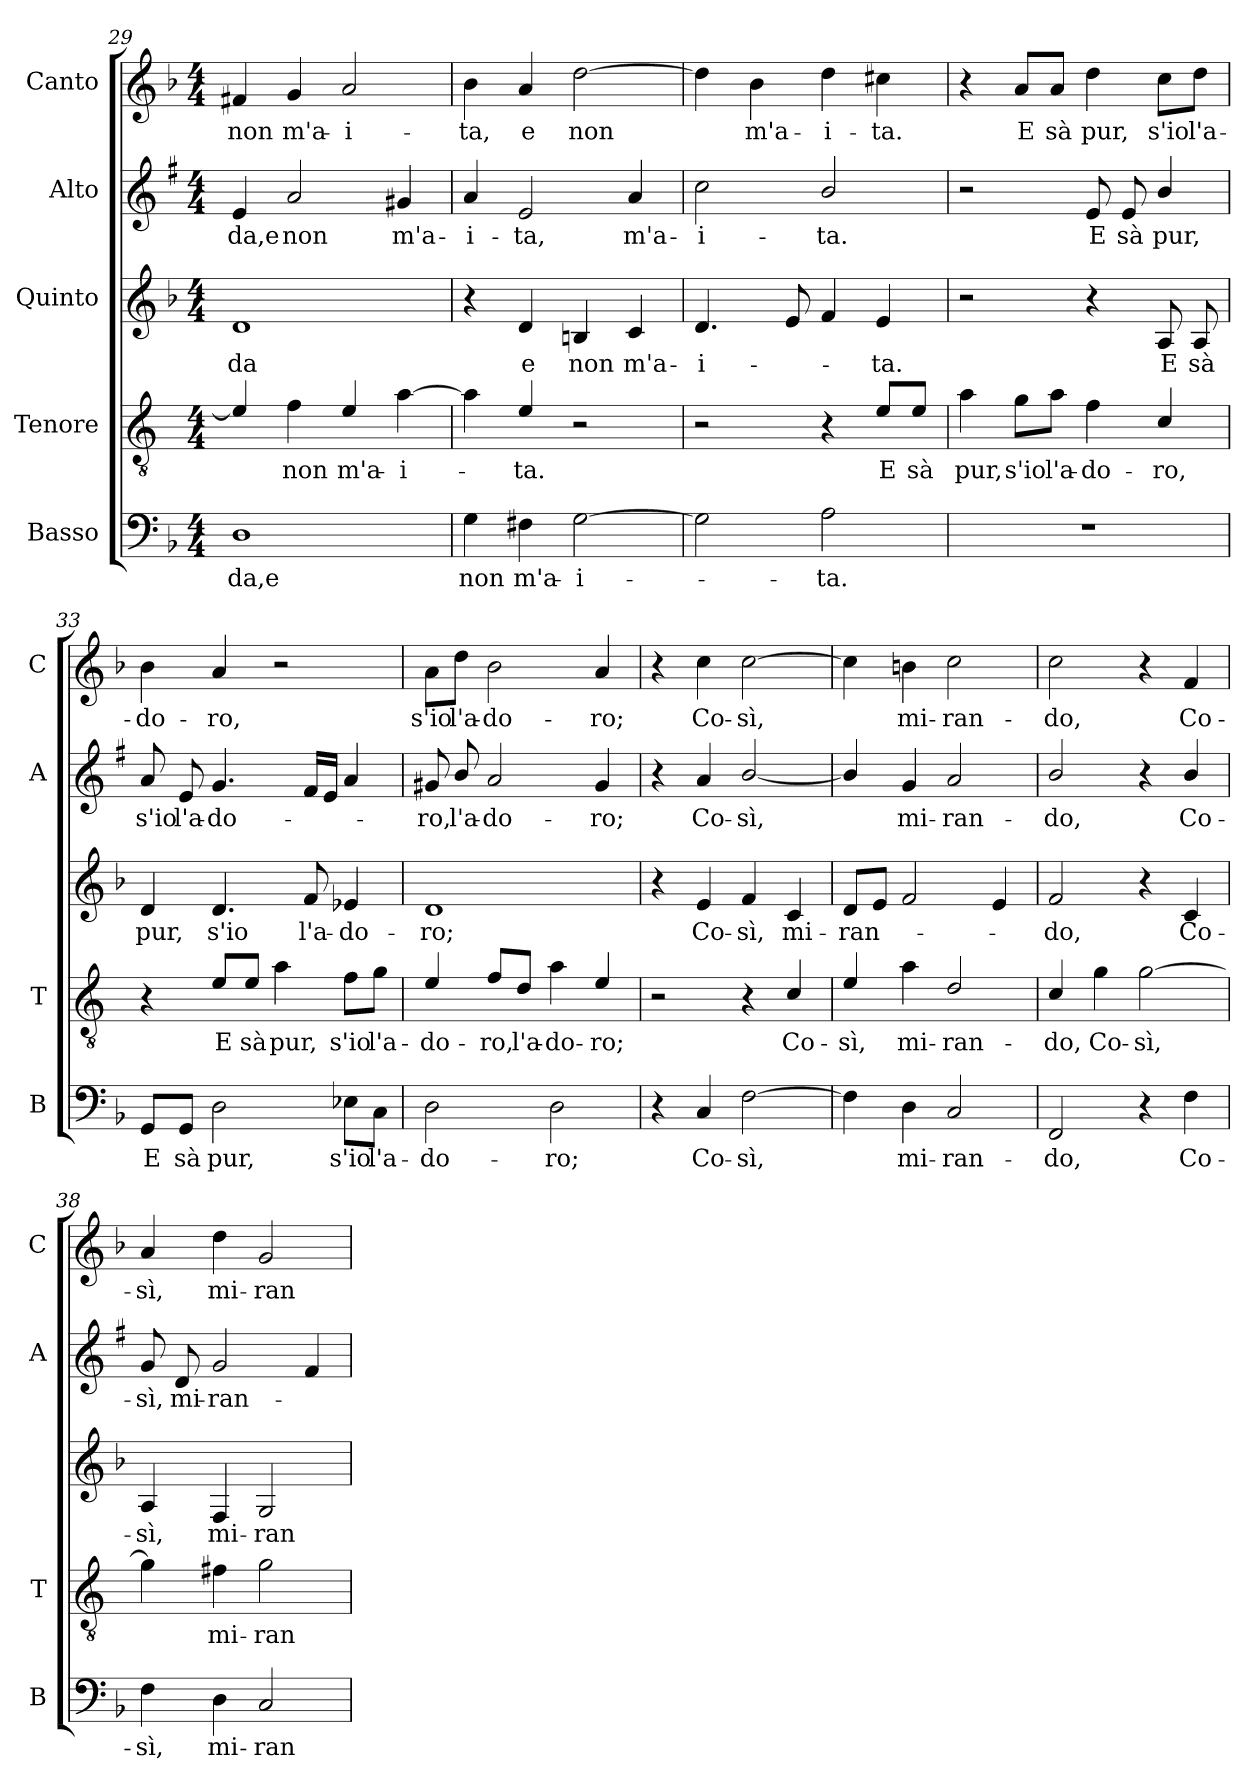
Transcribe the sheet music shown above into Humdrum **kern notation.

**kern	**text	**kern	**text	**kern	**text	**kern	**text	**kern	**text
*part5	*part5	*part4	*part4	*part3	*part3	*part2	*part2	*part1	*part1
*staff5	*staff5	*staff4	*staff4	*staff3	*staff3	*staff2	*staff2	*staff1	*staff1
*I"Basso	*	*I"Tenore	*	*I"Quinto	*	*I"Alto	*	*I"Canto	*
*I'B	*	*I'T	*	*	*	*I'A	*	*I'C	*
*clefF4	*	*clefGv2	*	*clefG2	*	*clefG2	*	*clefG2	*
*	*	*ITrd4c7	*	*	*	*ITrd1c2	*	*	*
*k[b-]	*	*k[b-]	*	*k[b-]	*	*k[b-]	*	*k[b-]	*
*F:	*	*F:	*	*F:	*	*F:	*	*F:	*
*M4/4	*	*M4/4	*	*M4/4	*	*M4/4	*	*M4/4	*
=29	=29	=29	=29	=29	=29	=29	=29	=29	=29
!	!LO:LY:b	!	!	!	!LO:LY:b	!	!LO:LY:b	!	!LO:LY:b
1D	-da,e	4A/]	.	1d	-da	4d/	-da,e	4f#X/	non
!	!	!	!LO:LY:b	!	!	!	!LO:LY:b	!	!LO:LY:b
.	.	4B-\	non	.	.	2g/	non	4g/	m'a-
!	!	!	!LO:LY:b	!	!	!	!	!	!LO:LY:b
.	.	4A/	m'a-	.	.	.	.	2a/	-i-
!	!	!	!LO:LY:b	!	!	!	!LO:LY:b	!	!
.	.	[4d\	-i-	.	.	4f#X/	m'a-	.	.
=30	=30	=30	=30	=30	=30	=30	=30	=30	=30
!	!LO:LY:b	!	!	!	!	!	!LO:LY:b	!	!LO:LY:b
4G\	non	4d\]	.	4r	.	4g/	-i-	4b-\	-ta,
!	!LO:LY:b	!	!LO:LY:b	!	!LO:LY:b	!	!LO:LY:b	!	!LO:LY:b
4F#X\	m'a-	4A/	-ta.	4d/	e	2d/	-ta,	4a/	e
!	!LO:LY:b	!	!	!	!LO:LY:b	!	!	!	!LO:LY:b
[2G\	-i-	2r	.	4Bn/	non	.	.	[2dd\	non
!	!	!	!	!	!LO:LY:b	!	!LO:LY:b	!	!
.	.	.	.	4c/	m'a-	4g/	m'a-	.	.
=31	=31	=31	=31	=31	=31	=31	=31	=31	=31
!	!	!	!	!	!LO:LY:b	!	!LO:LY:b	!	!
2G\]	.	2r	.	4.d/	-i-	2b-\	-i-	4dd\]	.
!	!	!	!	!	!	!	!	!	!LO:LY:b
.	.	.	.	.	.	.	.	4b-\	m'a-
.	.	.	.	8e/	.	.	.	.	.
!	!LO:LY:b	!	!	!	!	!	!LO:LY:b	!	!LO:LY:b
2A\	-ta.	4r	.	4f/	.	2a/	-ta.	4dd\	-i-
!	!	!	!LO:LY:b	!	!LO:LY:b	!	!	!	!LO:LY:b
.	.	8A/L	E	4e/	-ta.	.	.	4cc#X\	-ta.
!	!	!	!LO:LY:b	!	!	!	!	!	!
.	.	8A/J	sà	.	.	.	.	.	.
!!LO:PB:g=z
=32	=32	=32	=32	=32	=32	=32	=32	=32	=32
!	!	!	!LO:LY:b	!	!	!	!	!	!
1r	.	4d\	pur,	2r	.	2r	.	4r	.
!	!	!	!LO:LY:b	!	!	!	!	!	!LO:LY:b
.	.	8c\L	s'io	.	.	.	.	8a/L	E
!	!	!	!LO:LY:b	!	!	!	!	!	!LO:LY:b
.	.	8d\J	l'a-	.	.	.	.	8a/J	sà
!	!	!	!LO:LY:b	!	!	!	!LO:LY:b	!	!LO:LY:b
.	.	4B-\	-do-	4r	.	8d/	E	4dd\	pur,
!	!	!	!	!	!	!	!LO:LY:b	!	!
.	.	.	.	.	.	8d/	sà	.	.
!	!	!	!LO:LY:b	!	!LO:LY:b	!	!LO:LY:b	!	!LO:LY:b
.	.	4F/	-ro,	8A/	E	4a/	pur,	8cc\L	s'io
!	!	!	!	!	!LO:LY:b	!	!	!	!LO:LY:b
.	.	.	.	8A/	sà	.	.	8dd\J	l'a-
=33	=33	=33	=33	=33	=33	=33	=33	=33	=33
!	!LO:LY:b	!	!	!	!LO:LY:b	!	!LO:LY:b	!	!LO:LY:b
8GG/L	E	4r	.	4d/	pur,	8g/	s'io	4b-\	-do-
!	!LO:LY:b	!	!	!	!	!	!LO:LY:b	!	!
8GG/J	sà	.	.	.	.	8d/	l'a-	.	.
!	!LO:LY:b	!	!LO:LY:b	!	!LO:LY:b	!	!LO:LY:b	!	!LO:LY:b
2D\	pur,	8A/L	E	4.d/	s'io	4.f/	-do-	4a/	-ro,
!	!	!	!LO:LY:b	!	!	!	!	!	!
.	.	8A/J	sà	.	.	.	.	.	.
!	!	!	!LO:LY:b	!	!	!	!	!	!
.	.	4d\	pur,	.	.	.	.	2r	.
!	!	!	!	!	!LO:LY:b	!	!	!	!
.	.	.	.	8f/	l'a-	16e/LL	.	.	.
.	.	.	.	.	.	16d/JJ	.	.	.
!	!LO:LY:b	!	!LO:LY:b	!	!LO:LY:b	!	!	!	!
8E-X\L	s'io	8B-\L	s'io	4e-X/	-do-	4g/	.	.	.
!	!LO:LY:b	!	!LO:LY:b	!	!	!	!	!	!
8C\J	l'a-	8c\J	l'a-	.	.	.	.	.	.
=34	=34	=34	=34	=34	=34	=34	=34	=34	=34
!	!LO:LY:b	!	!LO:LY:b	!	!LO:LY:b	!	!LO:LY:b	!	!LO:LY:b
2D\	-do-	4A/	-do-	1d	-ro;	8f#X/	-ro,	8a\L	s'io
!	!	!	!	!	!	!	!LO:LY:b	!	!LO:LY:b
.	.	.	.	.	.	8a/	l'a-	8dd\J	l'a-
!	!	!	!LO:LY:b	!	!	!	!LO:LY:b	!	!LO:LY:b
.	.	8B-/L	-ro,	.	.	2g/	-do-	2b-\	-do-
!	!	!	!LO:LY:b	!	!	!	!	!	!
.	.	8G/J	l'a-	.	.	.	.	.	.
!	!LO:LY:b	!	!LO:LY:b	!	!	!	!	!	!
2D\	-ro;	4d\	-do-	.	.	.	.	.	.
!	!	!	!LO:LY:b	!	!	!	!LO:LY:b	!	!LO:LY:b
.	.	4A/	-ro;	.	.	4f#/	-ro;	4a/	-ro;
=35	=35	=35	=35	=35	=35	=35	=35	=35	=35
4r	.	2r	.	4r	.	4r	.	4r	.
!	!LO:LY:b	!	!	!	!LO:LY:b	!	!LO:LY:b	!	!LO:LY:b
4C/	Co-	.	.	4e/	Co-	4g/	Co-	4cc\	Co-
!	!LO:LY:b	!	!	!	!LO:LY:b	!	!LO:LY:b	!	!LO:LY:b
[2F\	-sì,	4r	.	4f/	-sì,	[2a/	-sì,	[2cc\	-sì,
!	!	!	!LO:LY:b	!	!LO:LY:b	!	!	!	!
.	.	4F/	Co-	4c/	mi-	.	.	.	.
=36	=36	=36	=36	=36	=36	=36	=36	=36	=36
!	!	!	!LO:LY:b	!	!LO:LY:b	!	!	!	!
4F\]	.	4A/	-sì,	8d/L	-ran-	4a/]	.	4cc\]	.
.	.	.	.	8e/J	.	.	.	.	.
!	!LO:LY:b	!	!LO:LY:b	!	!	!	!LO:LY:b	!	!LO:LY:b
4D\	mi-	4d\	mi-	2f/	.	4f/	mi-	4bn\	mi-
!	!LO:LY:b	!	!LO:LY:b	!	!	!	!LO:LY:b	!	!LO:LY:b
2C/	-ran-	2G/	-ran-	.	.	2g/	-ran-	2cc\	-ran-
.	.	.	.	4e/	.	.	.	.	.
!!LO:LB:g=z
=37	=37	=37	=37	=37	=37	=37	=37	=37	=37
!	!LO:LY:b	!	!LO:LY:b	!	!LO:LY:b	!	!LO:LY:b	!	!LO:LY:b
2FF/	-do,	4F/	-do,	2f/	-do,	2a/	-do,	2cc\	-do,
!	!	!	!LO:LY:b	!	!	!	!	!	!
.	.	4c\	Co-	.	.	.	.	.	.
!	!	!	!LO:LY:b	!	!	!	!	!	!
4r	.	[2c\	-sì,	4r	.	4r	.	4r	.
!	!LO:LY:b	!	!	!	!LO:LY:b	!	!LO:LY:b	!	!LO:LY:b
4F\	Co-	.	.	4c/	Co-	4a/	Co-	4f/	Co-
=38	=38	=38	=38	=38	=38	=38	=38	=38	=38
!	!LO:LY:b	!	!	!	!LO:LY:b	!	!LO:LY:b	!	!LO:LY:b
4F\	-sì,	4c\]	.	4A/	-sì,	8f/	-sì,	4a/	-sì,
!	!	!	!	!	!	!	!LO:LY:b	!	!
.	.	.	.	.	.	8c/	mi-	.	.
!	!LO:LY:b	!	!LO:LY:b	!	!LO:LY:b	!	!LO:LY:b	!	!LO:LY:b
4D\	mi-	4Bn\	mi-	4F/	mi-	2f/	-ran-	4dd\	mi-
!	!LO:LY:b	!	!LO:LY:b	!	!LO:LY:b	!	!	!	!LO:LY:b
2C/	-ran-	2c\	-ran-	2G/	-ran-	.	.	2g/	-ran-
.	.	.	.	.	.	4e/	.	.	.
=	=	=	=	=	=	=	=	=	=
*-	*-	*-	*-	*-	*-	*-	*-	*-	*-
